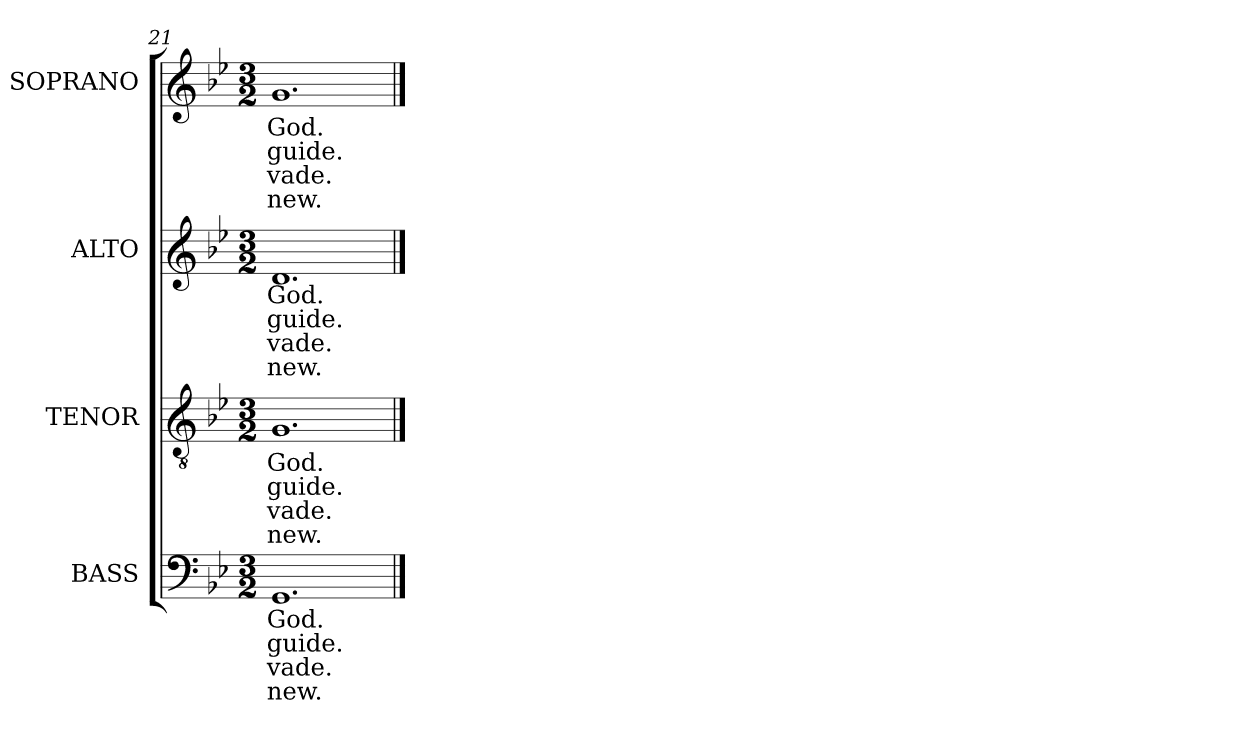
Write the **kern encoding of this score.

**kern	**text	**text	**text	**text	**kern	**text	**text	**text	**text	**kern	**text	**text	**text	**text	**kern	**text	**text	**text	**text
*part4	*part4	*part4	*part4	*part4	*part3	*part3	*part3	*part3	*part3	*part2	*part2	*part2	*part2	*part2	*part1	*part1	*part1	*part1	*part1
*staff4	*staff4	*staff4	*staff4	*staff4	*staff3	*staff3	*staff3	*staff3	*staff3	*staff2	*staff2	*staff2	*staff2	*staff2	*staff1	*staff1	*staff1	*staff1	*staff1
*I"BASS	*	*	*	*	*I"TENOR	*	*	*	*	*I"ALTO	*	*	*	*	*I"SOPRANO	*	*	*	*
*I'B.	*	*	*	*	*I'T.	*	*	*	*	*I'A.	*	*	*	*	*I'S.	*	*	*	*
*clefF4	*	*	*	*	*clefGv2	*	*	*	*	*clefG2	*	*	*	*	*clefG2	*	*	*	*
*	*	*	*	*	*ITrd7c12	*	*	*	*	*	*	*	*	*	*	*	*	*	*
*k[b-e-]	*	*	*	*	*k[b-e-]	*	*	*	*	*k[b-e-]	*	*	*	*	*k[b-e-]	*	*	*	*
*g:	*	*	*	*	*g:	*	*	*	*	*g:	*	*	*	*	*g:	*	*	*	*
*M3/2	*	*	*	*	*M3/2	*	*	*	*	*M3/2	*	*	*	*	*M3/2	*	*	*	*
=21	=21	=21	=21	=21	=21	=21	=21	=21	=21	=21	=21	=21	=21	=21	=21	=21	=21	=21	=21
!	!LO:LY:b:color=#000000	!LO:LY:b:color=#000000	!LO:LY:b:color=#000000	!LO:LY:b:color=#000000	!	!	!	!	!	!	!	!	!	!	!	!	!	!	!
!	!	!	!	!	!	!LO:LY:b:color=#000000	!LO:LY:b:color=#000000	!LO:LY:b:color=#000000	!LO:LY:b:color=#000000	!	!	!	!	!	!	!	!	!	!
!	!	!	!	!	!	!	!	!	!	!	!LO:LY:b:color=#000000	!LO:LY:b:color=#000000	!LO:LY:b:color=#000000	!LO:LY:b:color=#000000	!	!	!	!	!
!	!	!	!	!	!	!	!	!	!	!	!	!	!	!	!	!LO:LY:b:color=#000000	!LO:LY:b:color=#000000	!LO:LY:b:color=#000000	!LO:LY:b:color=#000000
1.GGi	God.	guide.	-vade.	new.	1.GGi	God.	guide.	-vade.	new.	1.di	God.	guide.	-vade.	new.	1.gi	God.	guide.	-vade.	new.
==	==	==	==	==	==	==	==	==	==	==	==	==	==	==	==	==	==	==	==
*-	*-	*-	*-	*-	*-	*-	*-	*-	*-	*-	*-	*-	*-	*-	*-	*-	*-	*-	*-
